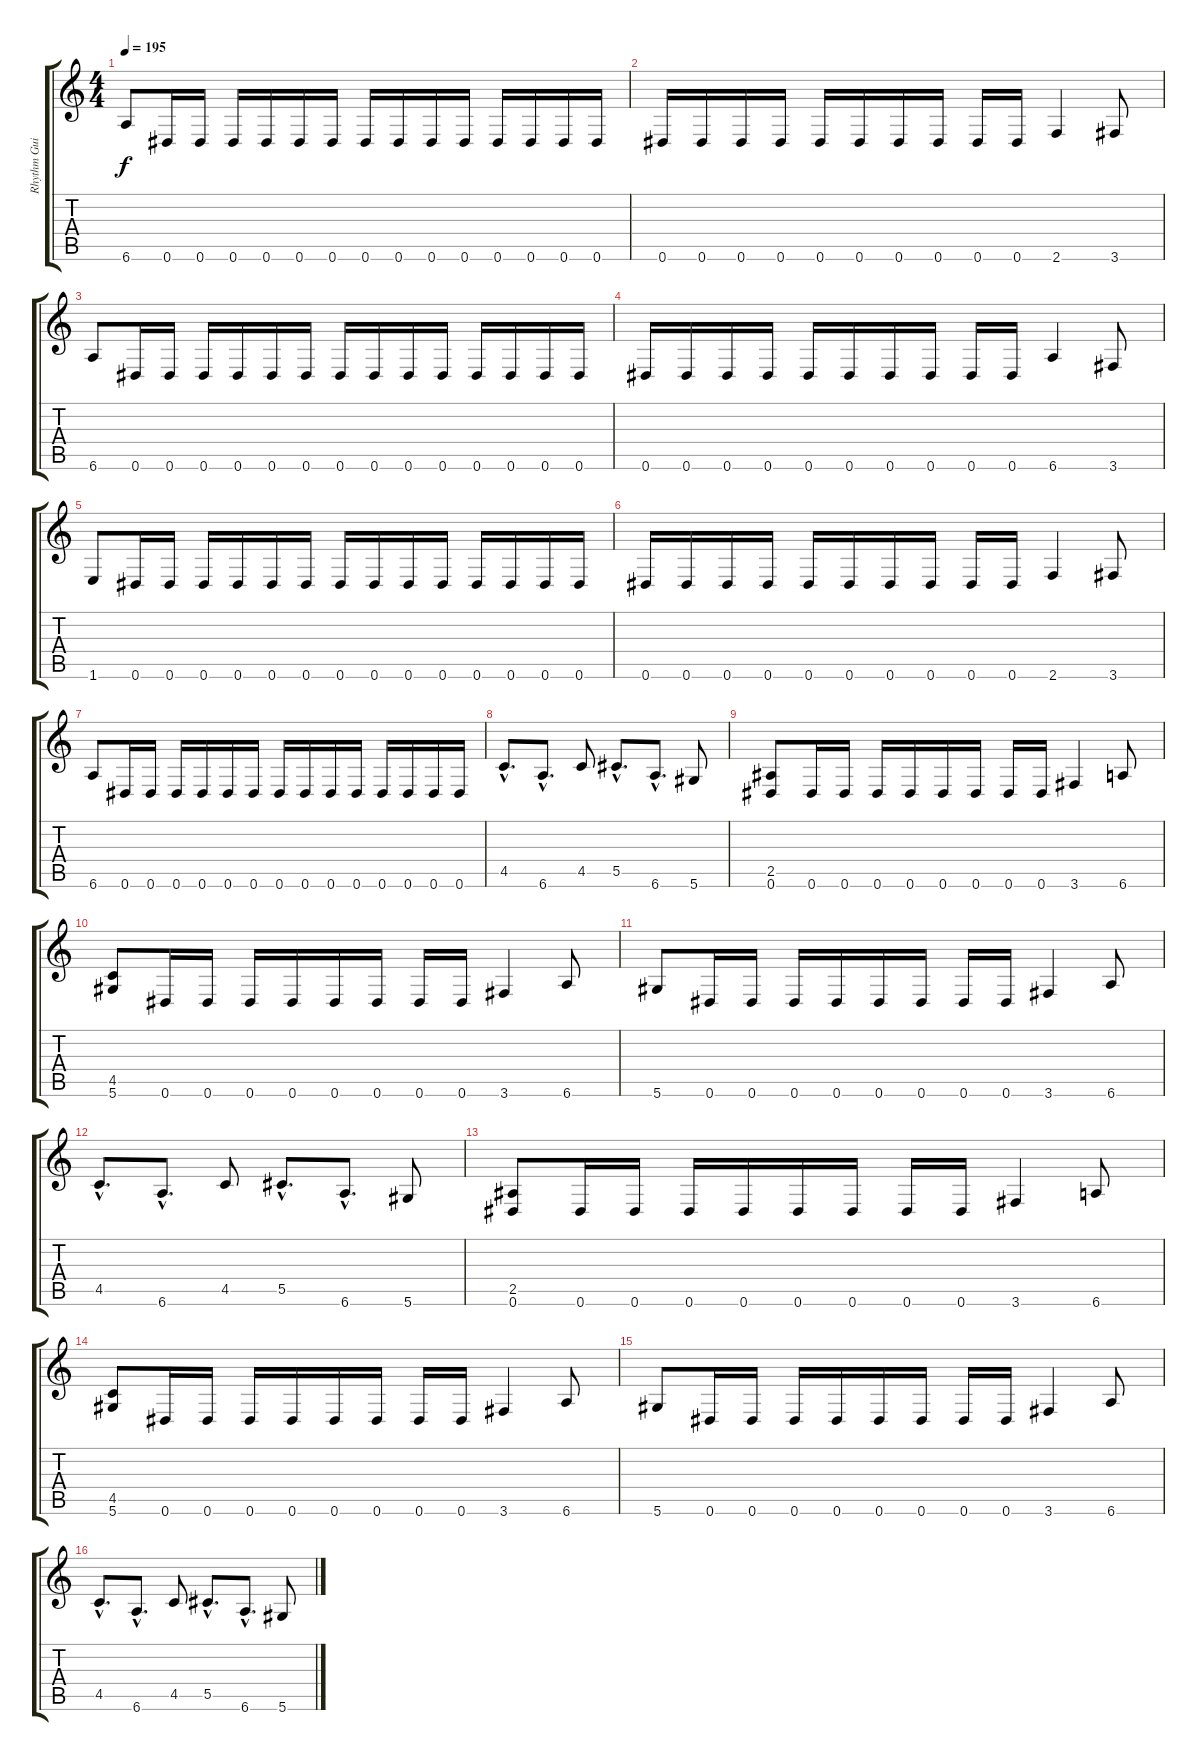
\track ("Rhythm Guitar (Matt)" "Rhythm Gui") {instrument distortionguitar}
\staff {score tabs}
\tuning (Eb4 Bb3 Gb3 Db3 Ab2 Eb2) {hide}
\ts (4 4)
\tempo 195
\clef g2
\ks c
6.6.8{dy f} 0.6.16 0.6.16 0.6.16 0.6.16 0.6.16 0.6.16 0.6.16 0.6.16 0.6.16 0.6.16 0.6.16 0.6.16 0.6.16 0.6.16 |
0.6.16 0.6.16 0.6.16 0.6.16 0.6.16 0.6.16 0.6.16 0.6.16 0.6.16 0.6.16 2.6.4 3.6.8 |
6.6.8 0.6.16 0.6.16 0.6.16 0.6.16 0.6.16 0.6.16 0.6.16 0.6.16 0.6.16 0.6.16 0.6.16 0.6.16 0.6.16 0.6.16 |
0.6.16 0.6.16 0.6.16 0.6.16 0.6.16 0.6.16 0.6.16 0.6.16 0.6.16 0.6.16 6.6.4 3.6.8 |
1.6.8 0.6.16 0.6.16 0.6.16 0.6.16 0.6.16 0.6.16 0.6.16 0.6.16 0.6.16 0.6.16 0.6.16 0.6.16 0.6.16 0.6.16 |
0.6.16 0.6.16 0.6.16 0.6.16 0.6.16 0.6.16 0.6.16 0.6.16 0.6.16 0.6.16 2.6.4 3.6.8 |
6.6.8 0.6.16 0.6.16 0.6.16 0.6.16 0.6.16 0.6.16 0.6.16 0.6.16 0.6.16 0.6.16 0.6.16 0.6.16 0.6.16 0.6.16 |
4.5{hac}.8{d} 6.6{hac}.8{d} 4.5.8 5.5{hac}.8{d} 6.6{hac}.8{d} 5.6.8 |
(2.5 0.6).8 0.6.16 0.6.16 0.6.16 0.6.16 0.6.16 0.6.16 0.6.16 0.6.16 3.6.4 6.6.8 |
(4.5 5.6).8 0.6.16 0.6.16 0.6.16 0.6.16 0.6.16 0.6.16 0.6.16 0.6.16 3.6.4 6.6.8 |
5.6.8 0.6.16 0.6.16 0.6.16 0.6.16 0.6.16 0.6.16 0.6.16 0.6.16 3.6.4 6.6.8 |
4.5{hac}.8{d} 6.6{hac}.8{d} 4.5.8 5.5{hac}.8{d} 6.6{hac}.8{d} 5.6.8 |
(2.5 0.6).8 0.6.16 0.6.16 0.6.16 0.6.16 0.6.16 0.6.16 0.6.16 0.6.16 3.6.4 6.6.8 |
(4.5 5.6).8 0.6.16 0.6.16 0.6.16 0.6.16 0.6.16 0.6.16 0.6.16 0.6.16 3.6.4 6.6.8 |
5.6.8 0.6.16 0.6.16 0.6.16 0.6.16 0.6.16 0.6.16 0.6.16 0.6.16 3.6.4 6.6.8 |
4.5{hac}.8{d} 6.6{hac}.8{d} 4.5.8 5.5{hac}.8{d} 6.6{hac}.8{d} 5.6.8
